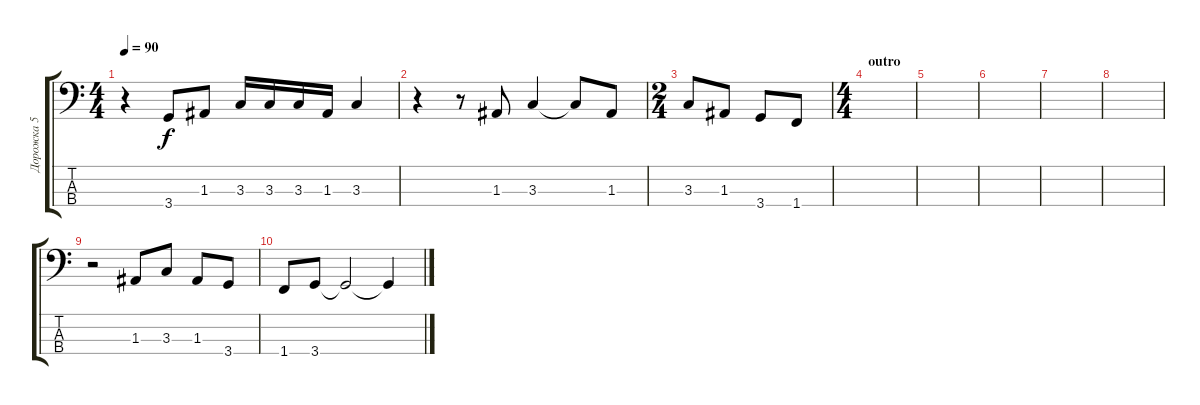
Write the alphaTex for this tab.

\track ("Дорожка 5" "Дорожка 5") {instrument electricbasspick}
\staff {score tabs}
\tuning (G2 D2 A1 E1) {hide}
\ts (4 4)
\tempo 90
\clef f4
\ks c
r.4{dy f} 3.4.8 1.3.8 3.3.16 3.3.16 3.3.16 1.3.16 3.3.4 |
r.4 r.8 1.3.8 3.3.4 3.3{t}.8 1.3.8 |
\ts (2 4)
3.3.8 1.3.8 3.4.8 1.4.8 |
\ts (4 4)
\section ("" "outro")
|
|
|
|
|
r.2 1.3.8 3.3.8 1.3.8 3.4.8 |
1.4.8 3.4.8 3.4{t}.2 3.4{t}.4
